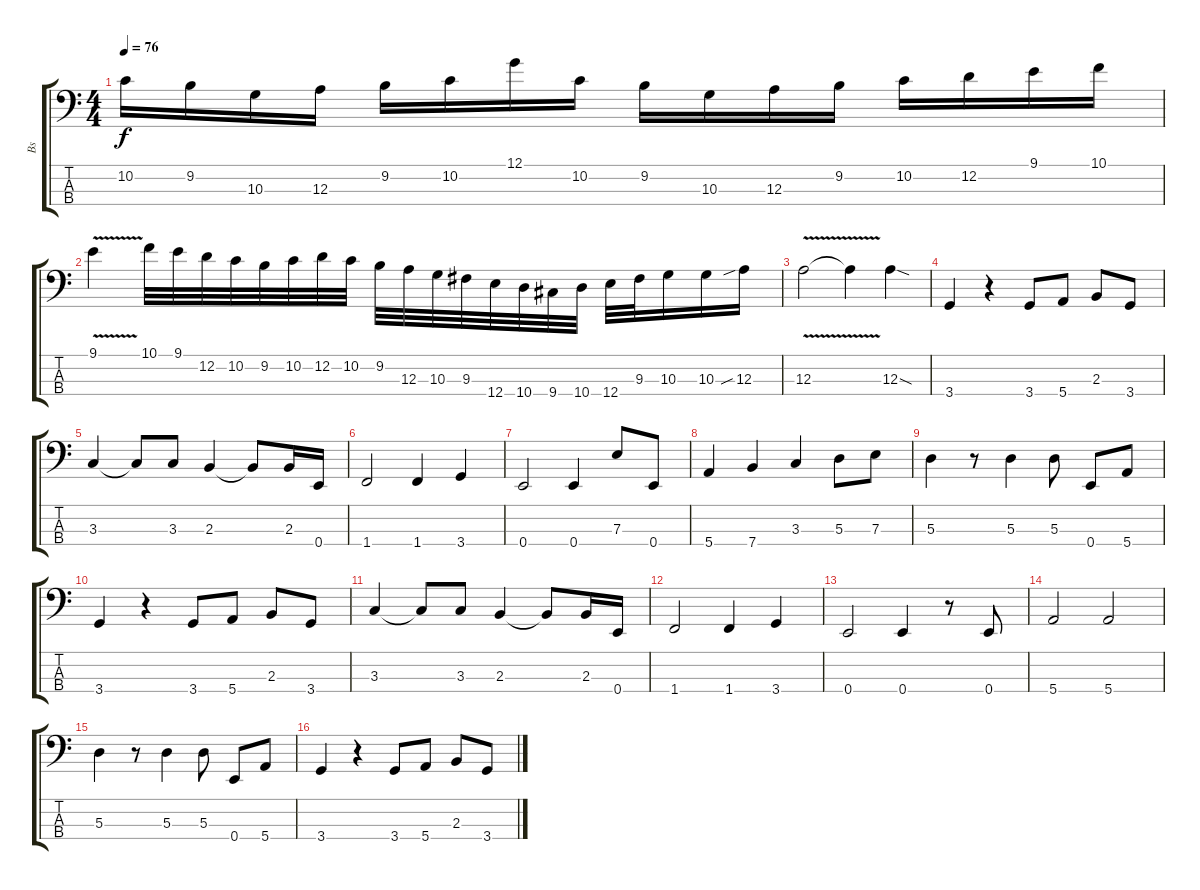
\track ("Bs" "Bs") {instrument electricbassfinger}
\staff {score tabs}
\tuning (G2 D2 A1 E1) {hide}
\ts (4 4)
\tempo 76
\clef f4
\ks c
10.2.16{dy f} 9.2.16 10.3.16 12.3.16 9.2.16 10.2.16 12.1.16 10.2.16 9.2.16 10.3.16 12.3.16 9.2.16 10.2.16 12.2.16 9.1.16 10.1.16 |
9.1{v}.4 10.1.32 9.1.32 12.2.32 10.2.32 9.2.32 10.2.32 12.2.32 10.2.32 9.2.32 12.3.32 10.3.32 9.3.32 12.4.32 10.4.32 9.4.32 10.4.32 12.4.32 9.3.32 10.3.16 10.3.16 12.3{sib}.16 |
12.3{v}.2 12.3{t}.4 12.3{sod}.4 |
3.4.4 r.4 3.4.8 5.4.8 2.3.8 3.4.8 |
3.3.4 3.3{t}.8 3.3.8 2.3.4 2.3{t}.8 2.3.16 0.4.16 |
1.4.2 1.4.4 3.4.4 |
0.4.2 0.4.4 7.3.8 0.4.8 |
5.4.4 7.4.4 3.3.4 5.3.8 7.3.8 |
5.3.4 r.8 5.3.4 5.3.8 0.4.8 5.4.8 |
3.4.4 r.4 3.4.8 5.4.8 2.3.8 3.4.8 |
3.3.4 3.3{t}.8 3.3.8 2.3.4 2.3{t}.8 2.3.16 0.4.16 |
1.4.2 1.4.4 3.4.4 |
0.4.2 0.4.4 r.8 0.4.8 |
5.4.2 5.4.2 |
5.3.4 r.8 5.3.4 5.3.8 0.4.8 5.4.8 |
3.4.4 r.4 3.4.8 5.4.8 2.3.8 3.4.8
